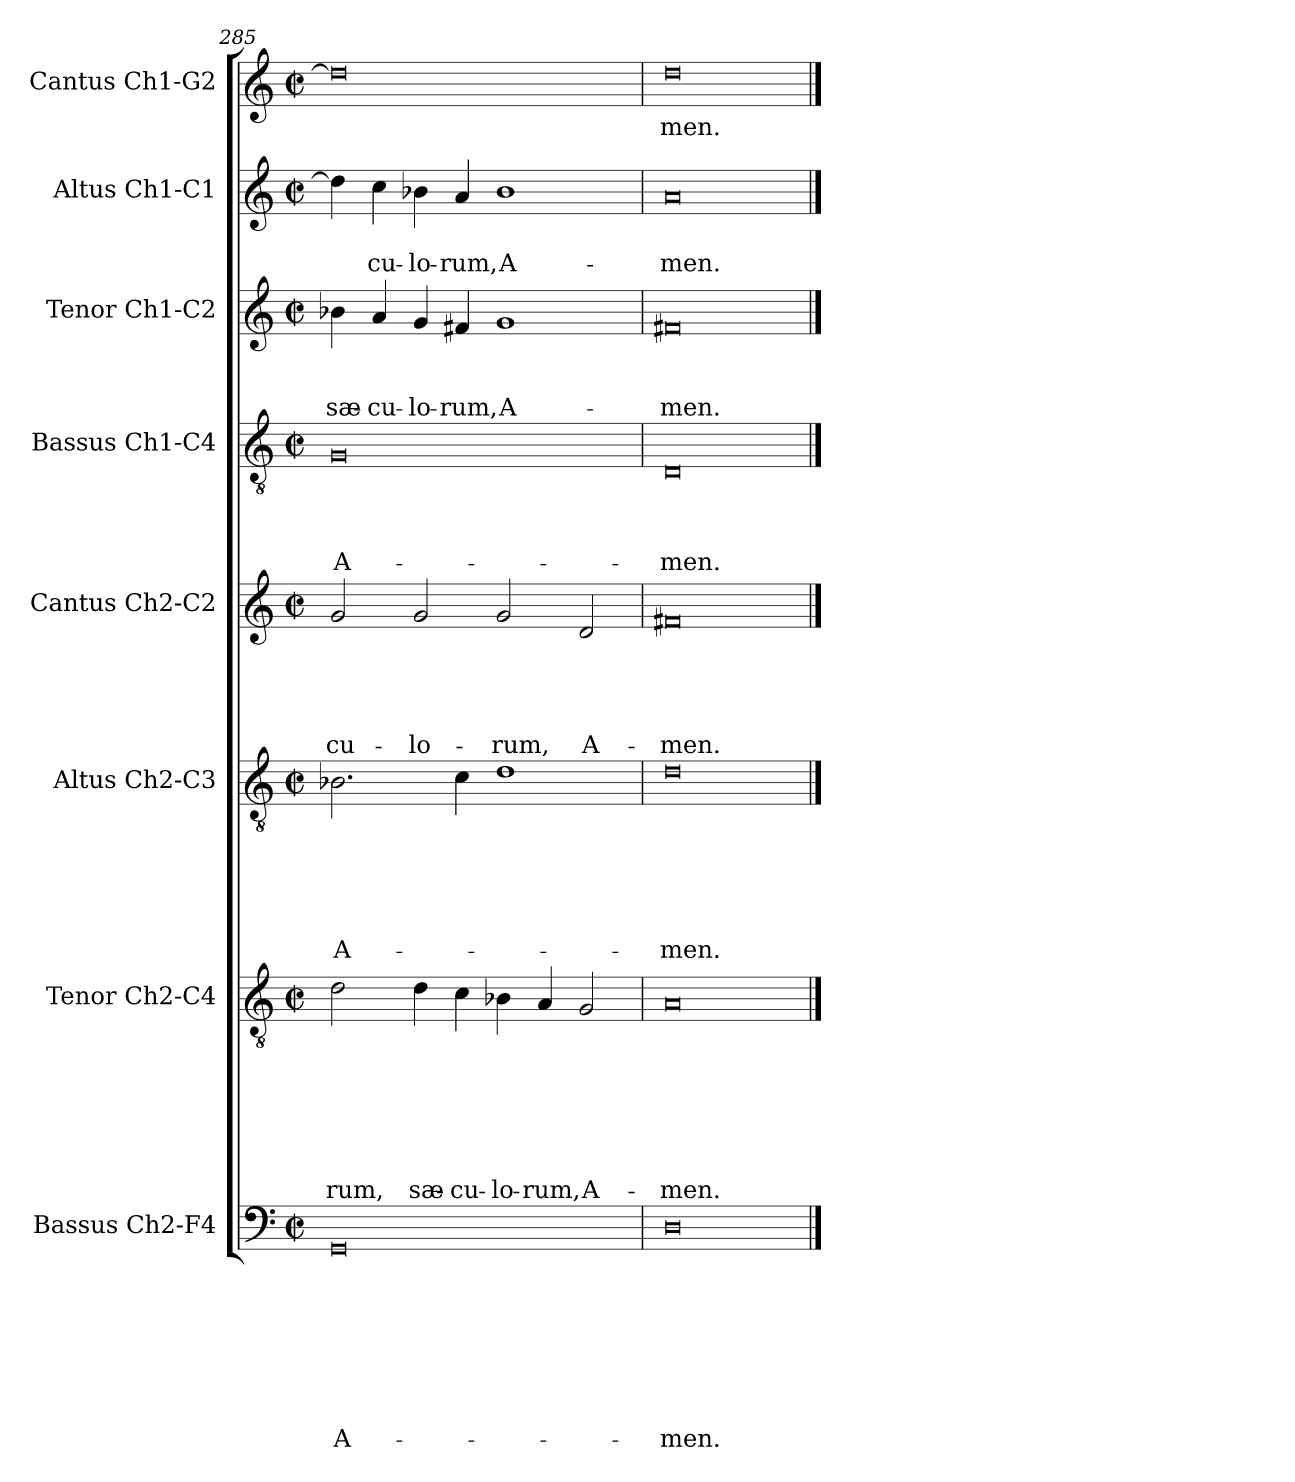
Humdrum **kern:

**kern	**text	**text	**text	**text	**text	**text	**text	**text	**kern	**text	**text	**text	**text	**text	**text	**text	**kern	**text	**text	**text	**text	**text	**text	**kern	**text	**text	**text	**text	**text	**kern	**text	**text	**text	**text	**kern	**text	**text	**text	**kern	**text	**text	**kern	**text
*part8	*part8	*part8	*part8	*part8	*part8	*part8	*part8	*part8	*part7	*part7	*part7	*part7	*part7	*part7	*part7	*part7	*part6	*part6	*part6	*part6	*part6	*part6	*part6	*part5	*part5	*part5	*part5	*part5	*part5	*part4	*part4	*part4	*part4	*part4	*part3	*part3	*part3	*part3	*part2	*part2	*part2	*part1	*part1
*staff8	*staff8	*staff8	*staff8	*staff8	*staff8	*staff8	*staff8	*staff8	*staff7	*staff7	*staff7	*staff7	*staff7	*staff7	*staff7	*staff7	*staff6	*staff6	*staff6	*staff6	*staff6	*staff6	*staff6	*staff5	*staff5	*staff5	*staff5	*staff5	*staff5	*staff4	*staff4	*staff4	*staff4	*staff4	*staff3	*staff3	*staff3	*staff3	*staff2	*staff2	*staff2	*staff1	*staff1
*I"Bassus Ch2-F4	*	*	*	*	*	*	*	*	*I"Tenor Ch2-C4	*	*	*	*	*	*	*	*I"Altus Ch2-C3	*	*	*	*	*	*	*I"Cantus Ch2-C2	*	*	*	*	*	*I"Bassus Ch1-C4	*	*	*	*	*I"Tenor Ch1-C2	*	*	*	*I"Altus Ch1-C1	*	*	*I"Cantus Ch1-G2	*
*I'B2	*	*	*	*	*	*	*	*	*I'T2	*	*	*	*	*	*	*	*I'A2	*	*	*	*	*	*	*I'C2	*	*	*	*	*	*I'B	*	*	*	*	*I'T	*	*	*	*I'A	*	*	*I'C	*
*clefF4	*	*	*	*	*	*	*	*	*clefGv2	*	*	*	*	*	*	*	*clefGv2	*	*	*	*	*	*	*clefG2	*	*	*	*	*	*clefGv2	*	*	*	*	*clefG2	*	*	*	*clefG2	*	*	*clefG2	*
*k[]	*	*	*	*	*	*	*	*	*k[]	*	*	*	*	*	*	*	*k[]	*	*	*	*	*	*	*k[]	*	*	*	*	*	*k[]	*	*	*	*	*k[]	*	*	*	*k[]	*	*	*k[]	*
*C:	*	*	*	*	*	*	*	*	*C:	*	*	*	*	*	*	*	*C:	*	*	*	*	*	*	*C:	*	*	*	*	*	*C:	*	*	*	*	*C:	*	*	*	*C:	*	*	*C:	*
*M2/2	*	*	*	*	*	*	*	*	*M2/2	*	*	*	*	*	*	*	*M2/2	*	*	*	*	*	*	*M2/2	*	*	*	*	*	*M2/2	*	*	*	*	*M2/2	*	*	*	*M2/2	*	*	*M2/2	*
*met(c|)	*	*	*	*	*	*	*	*	*met(c|)	*	*	*	*	*	*	*	*met(c|)	*	*	*	*	*	*	*met(c|)	*	*	*	*	*	*met(c|)	*	*	*	*	*met(c|)	*	*	*	*met(c|)	*	*	*met(c|)	*
=285	=285	=285	=285	=285	=285	=285	=285	=285	=285	=285	=285	=285	=285	=285	=285	=285	=285	=285	=285	=285	=285	=285	=285	=285	=285	=285	=285	=285	=285	=285	=285	=285	=285	=285	=285	=285	=285	=285	=285	=285	=285	=285	=285
!	!	!	!	!	!	!	!	!LO:LY:b	!	!	!	!	!	!	!	!LO:LY:b	!	!	!	!	!	!	!LO:LY:b	!	!	!	!	!	!LO:LY:b	!	!	!	!	!LO:LY:b	!	!	!	!LO:LY:b	!	!	!	!	!
0GG	.	.	.	.	.	.	.	A-	2d\	.	.	.	.	.	.	-rum,	2.B-X\	.	.	.	.	.	A-	2g/	.	.	.	.	-cu-	0G	.	.	.	A-	4b-X\	.	.	sæ-	4dd\]	.	.	0dd]	.
!	!	!	!	!	!	!	!	!	!	!	!	!	!	!	!	!	!	!	!	!	!	!	!	!	!	!	!	!	!	!	!	!	!	!	!	!	!	!LO:LY:b	!	!	!LO:LY:b	!	!
.	.	.	.	.	.	.	.	.	.	.	.	.	.	.	.	.	.	.	.	.	.	.	.	.	.	.	.	.	.	.	.	.	.	.	4a/	.	.	-cu-	4cc\	.	-cu-	.	.
!	!	!	!	!	!	!	!	!	!	!	!	!	!	!	!	!LO:LY:b	!	!	!	!	!	!	!	!	!	!	!	!	!LO:LY:b	!	!	!	!	!	!	!	!	!LO:LY:b	!	!	!LO:LY:b	!	!
.	.	.	.	.	.	.	.	.	4d\	.	.	.	.	.	.	sæ-	.	.	.	.	.	.	.	2g/	.	.	.	.	-lo-	.	.	.	.	.	4g/	.	.	-lo-	4b-X\	.	-lo-	.	.
!	!	!	!	!	!	!	!	!	!	!	!	!	!	!	!	!LO:LY:b	!	!	!	!	!	!	!	!	!	!	!	!	!	!	!	!	!	!	!	!	!	!LO:LY:b	!	!	!LO:LY:b	!	!
.	.	.	.	.	.	.	.	.	4c\	.	.	.	.	.	.	-cu-	4c\	.	.	.	.	.	.	.	.	.	.	.	.	.	.	.	.	.	4f#X/	.	.	-rum,	4a/	.	-rum,	.	.
!	!	!	!	!	!	!	!	!	!	!	!	!	!	!	!	!LO:LY:b	!	!	!	!	!	!	!	!	!	!	!	!	!LO:LY:b	!	!	!	!	!	!	!	!	!LO:LY:b	!	!	!LO:LY:b	!	!
.	.	.	.	.	.	.	.	.	4B-X\	.	.	.	.	.	.	-lo-	1d	.	.	.	.	.	.	2g/	.	.	.	.	-rum,	.	.	.	.	.	1g	.	.	A-	1b-	.	A-	.	.
!	!	!	!	!	!	!	!	!	!	!	!	!	!	!	!	!LO:LY:b	!	!	!	!	!	!	!	!	!	!	!	!	!	!	!	!	!	!	!	!	!	!	!	!	!	!	!
.	.	.	.	.	.	.	.	.	4A/	.	.	.	.	.	.	-rum,	.	.	.	.	.	.	.	.	.	.	.	.	.	.	.	.	.	.	.	.	.	.	.	.	.	.	.
!	!	!	!	!	!	!	!	!	!	!	!	!	!	!	!	!LO:LY:b	!	!	!	!	!	!	!	!	!	!	!	!	!LO:LY:b	!	!	!	!	!	!	!	!	!	!	!	!	!	!
.	.	.	.	.	.	.	.	.	2G/	.	.	.	.	.	.	A-	.	.	.	.	.	.	.	2d/	.	.	.	.	A-	.	.	.	.	.	.	.	.	.	.	.	.	.	.
=286	=286	=286	=286	=286	=286	=286	=286	=286	=286	=286	=286	=286	=286	=286	=286	=286	=286	=286	=286	=286	=286	=286	=286	=286	=286	=286	=286	=286	=286	=286	=286	=286	=286	=286	=286	=286	=286	=286	=286	=286	=286	=286	=286
!	!	!	!	!	!	!	!	!LO:LY:b	!	!	!	!	!	!	!	!LO:LY:b	!	!	!	!	!	!	!LO:LY:b	!	!	!	!	!	!LO:LY:b	!	!	!	!	!LO:LY:b	!	!	!	!LO:LY:b	!	!	!LO:LY:b	!	!LO:LY:b
0D	.	.	.	.	.	.	.	-men.	0A	.	.	.	.	.	.	-men.	0d	.	.	.	.	.	-men.	0f#X	.	.	.	.	-men.	0D	.	.	.	-men.	0f#X	.	.	-men.	0a	.	-men.	0dd	-men.
==	==	==	==	==	==	==	==	==	==	==	==	==	==	==	==	==	==	==	==	==	==	==	==	==	==	==	==	==	==	==	==	==	==	==	==	==	==	==	==	==	==	==	==
*-	*-	*-	*-	*-	*-	*-	*-	*-	*-	*-	*-	*-	*-	*-	*-	*-	*-	*-	*-	*-	*-	*-	*-	*-	*-	*-	*-	*-	*-	*-	*-	*-	*-	*-	*-	*-	*-	*-	*-	*-	*-	*-	*-
